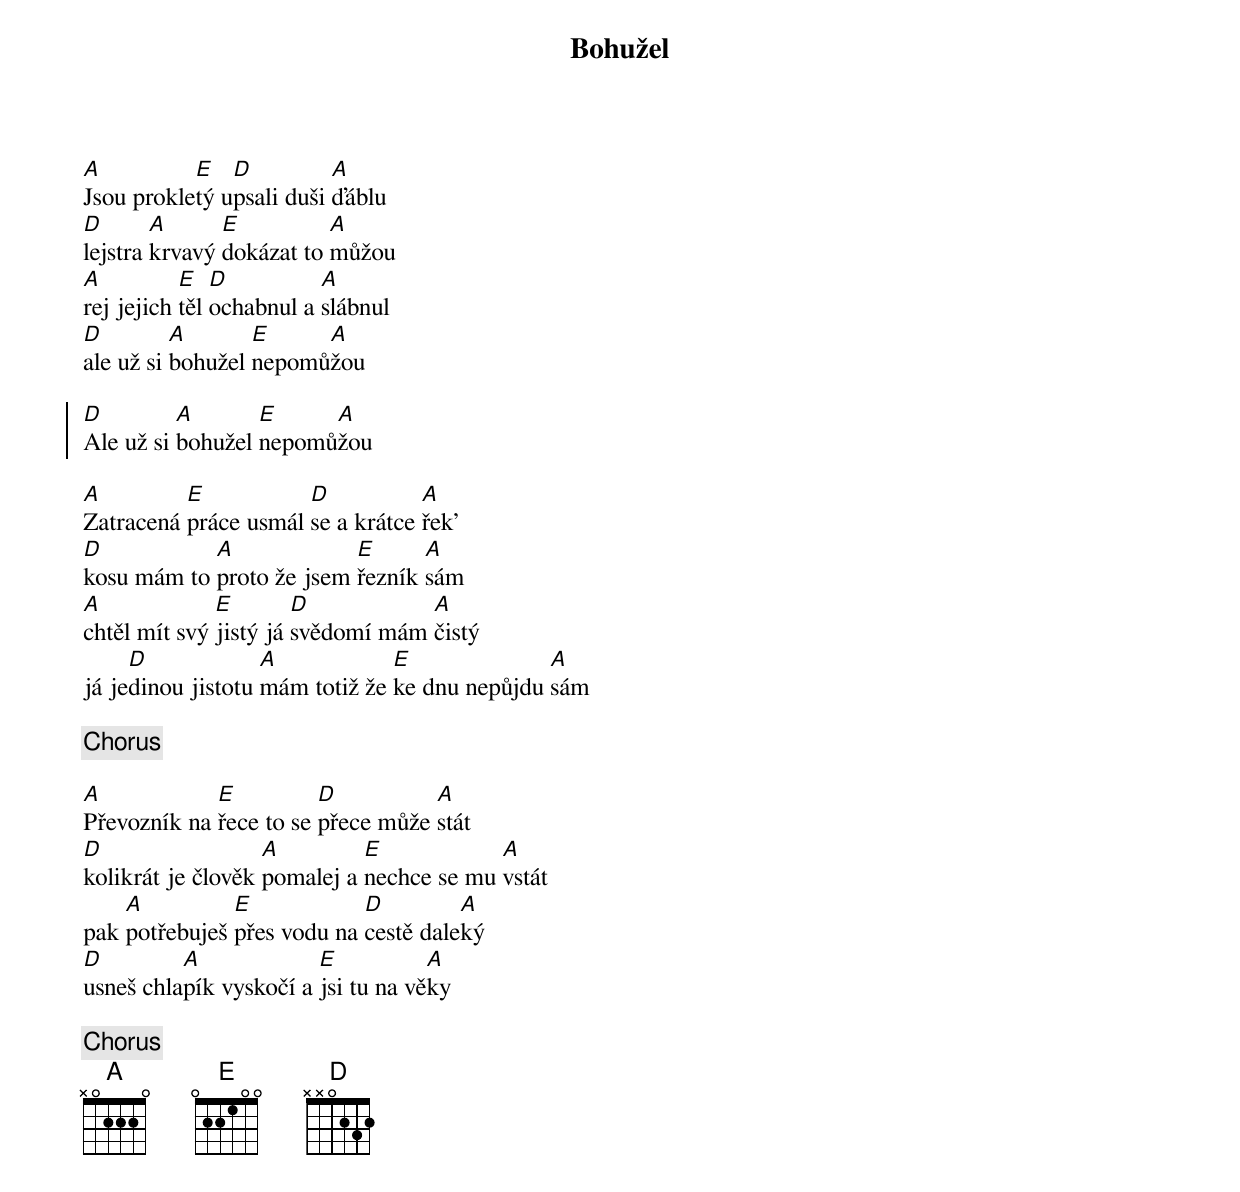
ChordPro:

{title: Bohužel}
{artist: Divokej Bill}
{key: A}
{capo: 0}
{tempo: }
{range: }
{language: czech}
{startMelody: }
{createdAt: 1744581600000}
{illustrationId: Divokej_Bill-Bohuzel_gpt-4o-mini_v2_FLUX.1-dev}
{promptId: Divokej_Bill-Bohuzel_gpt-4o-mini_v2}

{start_of_verse}
[A]Jsou prokle[E]tý u[D]psali duši [A]ďáblu
[D]lejstra [A]krvavý [E]dokázat to [A]můžou
[A]rej jejich [E]těl [D]ochabnul a [A]slábnul
[D]ale už si [A]bohužel [E]nepomů[A]žou
{end_of_verse}

{start_of_chorus}
[D]Ale už si [A]bohužel [E]nepomů[A]žou
{end_of_chorus}

{start_of_verse}
[A]Zatracená [E]práce usmál [D]se a krátce [A]řek'
[D]kosu mám to [A]proto že jsem [E]řezník [A]sám
[A]chtěl mít svý [E]jistý já [D]svědomí mám [A]čistý
já je[D]dinou jistotu [A]mám totiž že [E]ke dnu nepůjdu [A]sám
{end_of_verse}

{chorus}

{start_of_verse}
[A]Převozník na [E]řece to se [D]přece může [A]stát
[D]kolikrát je člověk [A]pomalej a [E]nechce se mu [A]vstát
pak [A]potřebuješ [E]přes vodu na [D]cestě dale[A]ký
[D]usneš chla[A]pík vyskočí a [E]jsi tu na vě[A]ky
{end_of_verse}

{chorus}
